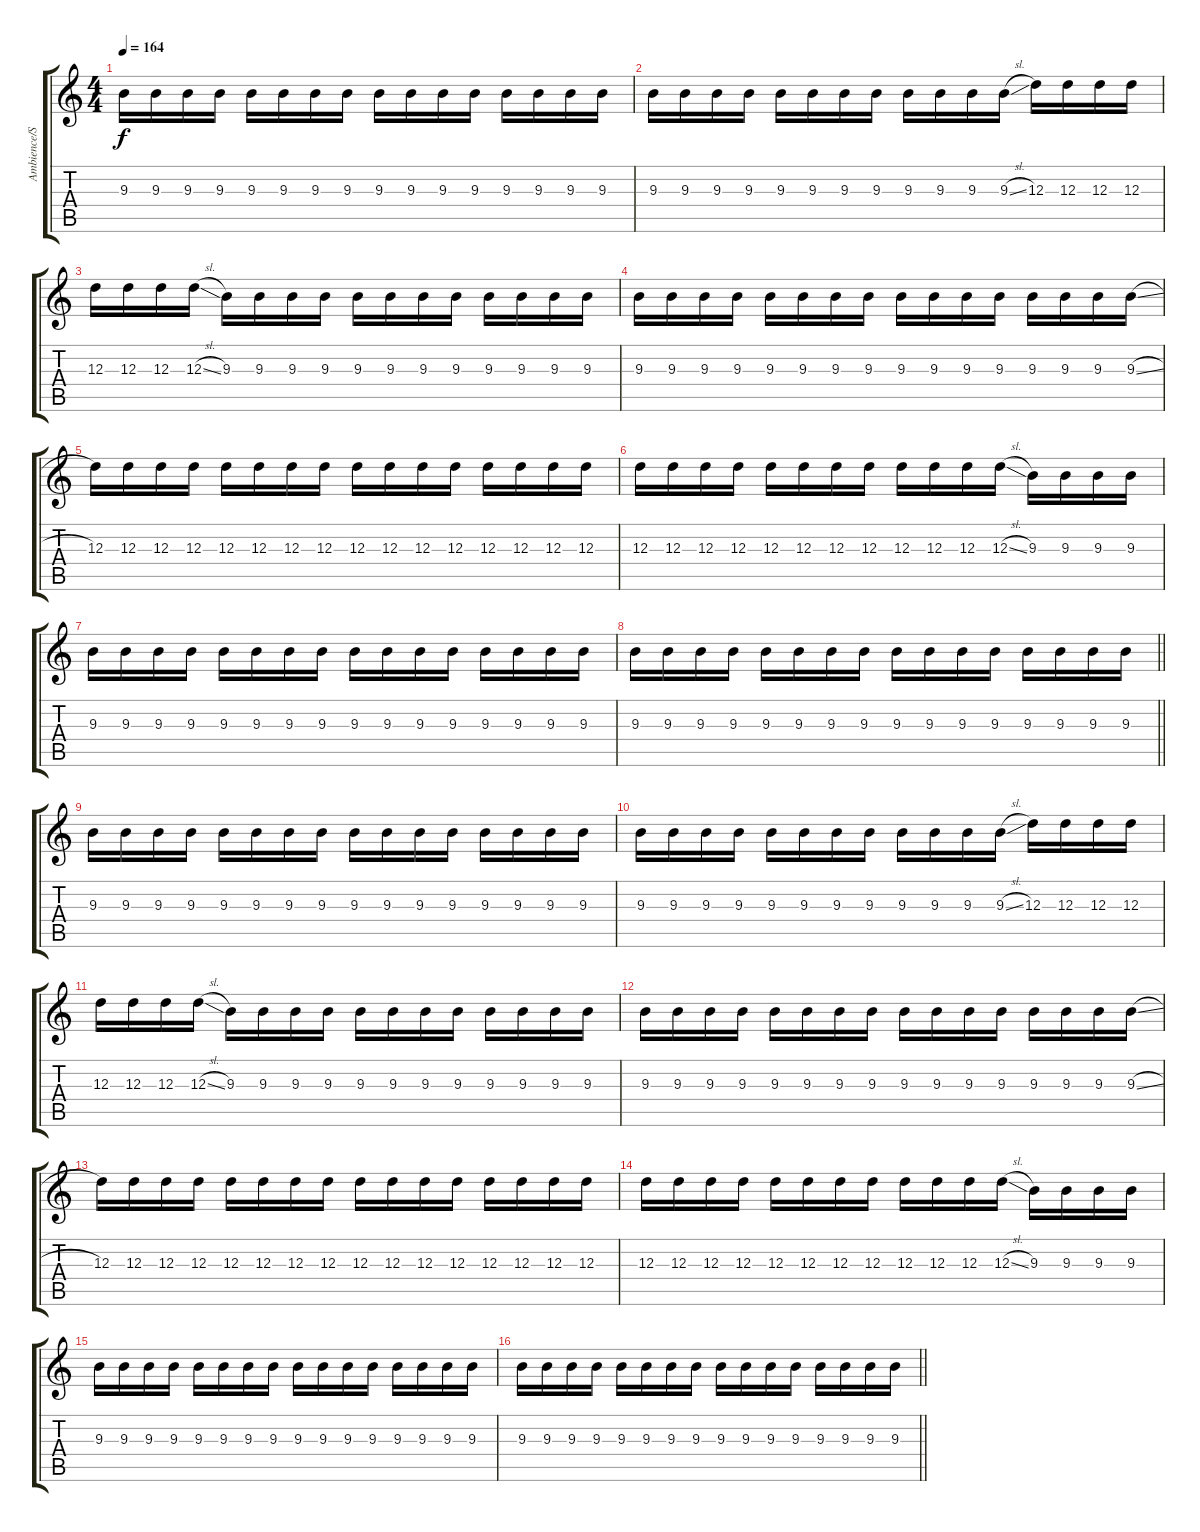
\track ("Ambience/Second Lead" "Ambience/S") {instrument distortionguitar}
\staff {score tabs}
\tuning (B3 Gb3 D3 A2 E2 B1) {hide}
\ts (4 4)
\section ("" "")
\tempo 164
\clef g2
\ks c
9.3.16{dy f} 9.3.16 9.3.16 9.3.16 9.3.16 9.3.16 9.3.16 9.3.16 9.3.16 9.3.16 9.3.16 9.3.16 9.3.16 9.3.16 9.3.16 9.3.16 |
9.3.16 9.3.16 9.3.16 9.3.16 9.3.16 9.3.16 9.3.16 9.3.16 9.3.16 9.3.16 9.3.16 9.3{sl}.16 12.3.16 12.3.16 12.3.16 12.3.16 |
12.3.16 12.3.16 12.3.16 12.3{sl}.16 9.3.16 9.3.16 9.3.16 9.3.16 9.3.16 9.3.16 9.3.16 9.3.16 9.3.16 9.3.16 9.3.16 9.3.16 |
9.3.16 9.3.16 9.3.16 9.3.16 9.3.16 9.3.16 9.3.16 9.3.16 9.3.16 9.3.16 9.3.16 9.3.16 9.3.16 9.3.16 9.3.16 9.3{sl}.16 |
12.3.16 12.3.16 12.3.16 12.3.16 12.3.16 12.3.16 12.3.16 12.3.16 12.3.16 12.3.16 12.3.16 12.3.16 12.3.16 12.3.16 12.3.16 12.3.16 |
12.3.16 12.3.16 12.3.16 12.3.16 12.3.16 12.3.16 12.3.16 12.3.16 12.3.16 12.3.16 12.3.16 12.3{sl}.16 9.3.16 9.3.16 9.3.16 9.3.16 |
9.3.16 9.3.16 9.3.16 9.3.16 9.3.16 9.3.16 9.3.16 9.3.16 9.3.16 9.3.16 9.3.16 9.3.16 9.3.16 9.3.16 9.3.16 9.3.16 |
\barLineRight lightlight
9.3.16 9.3.16 9.3.16 9.3.16 9.3.16 9.3.16 9.3.16 9.3.16 9.3.16 9.3.16 9.3.16 9.3.16 9.3.16 9.3.16 9.3.16 9.3.16 |
\section ("" "")
9.3.16 9.3.16 9.3.16 9.3.16 9.3.16 9.3.16 9.3.16 9.3.16 9.3.16 9.3.16 9.3.16 9.3.16 9.3.16 9.3.16 9.3.16 9.3.16 |
9.3.16 9.3.16 9.3.16 9.3.16 9.3.16 9.3.16 9.3.16 9.3.16 9.3.16 9.3.16 9.3.16 9.3{sl}.16 12.3.16 12.3.16 12.3.16 12.3.16 |
12.3.16 12.3.16 12.3.16 12.3{sl}.16 9.3.16 9.3.16 9.3.16 9.3.16 9.3.16 9.3.16 9.3.16 9.3.16 9.3.16 9.3.16 9.3.16 9.3.16 |
9.3.16 9.3.16 9.3.16 9.3.16 9.3.16 9.3.16 9.3.16 9.3.16 9.3.16 9.3.16 9.3.16 9.3.16 9.3.16 9.3.16 9.3.16 9.3{sl}.16 |
12.3.16 12.3.16 12.3.16 12.3.16 12.3.16 12.3.16 12.3.16 12.3.16 12.3.16 12.3.16 12.3.16 12.3.16 12.3.16 12.3.16 12.3.16 12.3.16 |
12.3.16 12.3.16 12.3.16 12.3.16 12.3.16 12.3.16 12.3.16 12.3.16 12.3.16 12.3.16 12.3.16 12.3{sl}.16 9.3.16 9.3.16 9.3.16 9.3.16 |
9.3.16 9.3.16 9.3.16 9.3.16 9.3.16 9.3.16 9.3.16 9.3.16 9.3.16 9.3.16 9.3.16 9.3.16 9.3.16 9.3.16 9.3.16 9.3.16 |
\barLineRight lightlight
9.3.16 9.3.16 9.3.16 9.3.16 9.3.16 9.3.16 9.3.16 9.3.16 9.3.16 9.3.16 9.3.16 9.3.16 9.3.16 9.3.16 9.3.16 9.3.16
